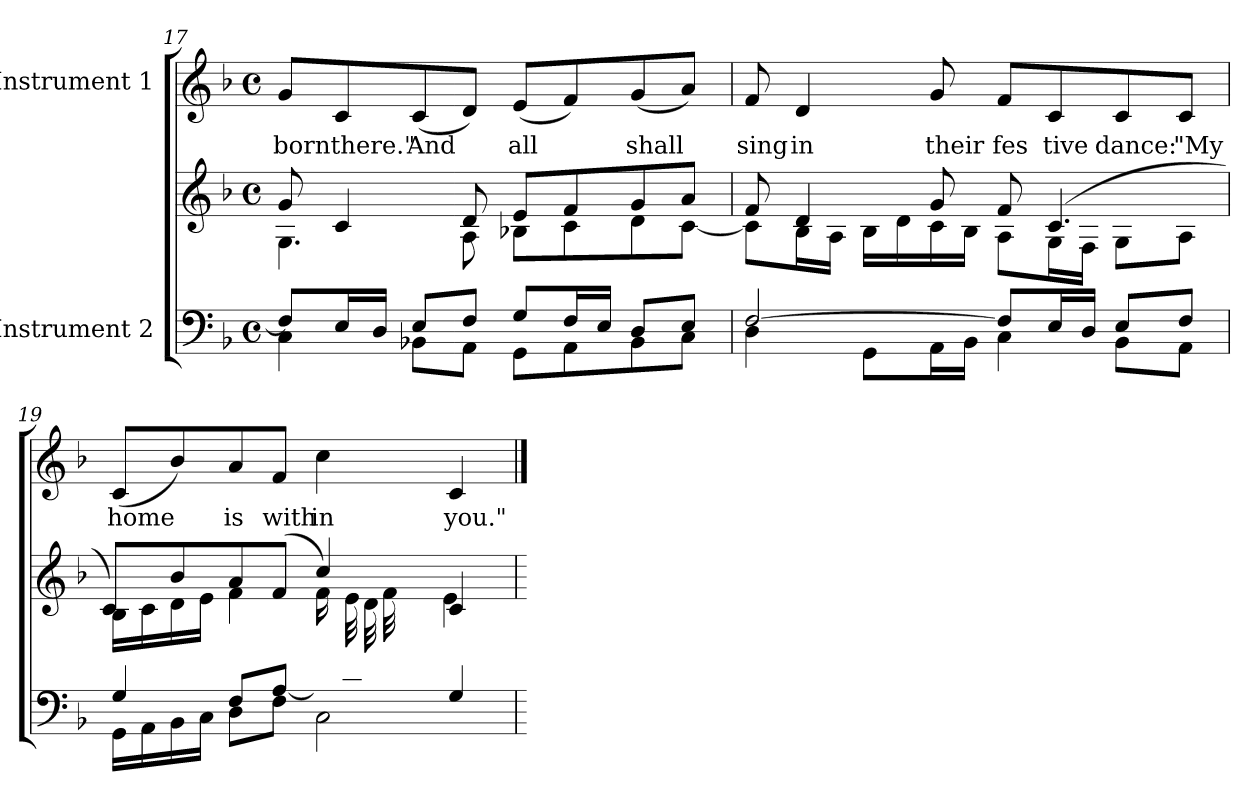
**kern	**kern	**kern	**text
*part2	*part2	*part1	*part1
*staff3	*staff2	*staff1	*staff1
*I"Instrument 2	*	*I"Instrument 1	*
!!LO:LB:g=z
*clefF4	*clefG2	*clefG2	*
*k[b-]	*k[b-]	*k[b-]	*
*F:	*F:	*F:	*
*M4/4	*M4/4	*M4/4	*
*met(c)	*met(c)	*met(c)	*
=17	=17	=17	=17
*^	*^	*	*
!	!	!	!	!	!LO:LY:b
8F/L]	4C\	8g/	4.G\	8g/L	bornthere."
16E/	.	4c/	.	8c/	.
16D/J	.	.	.	.	.
!	!	!	!	!	!LO:LY:b:cj
8E/L	8BB-X\L	.	.	(<8c/	And
8F/J	8AA\J	8d/	8A\	8d/J)	.
!	!	!	!	!	!LO:LY:b
8G/L	8GG\L	8e/L	8B-X\L	(<8e/L	all
16F/	8AA\	8f/	8c\	8f/)	.
16E/J	.	.	.	.	.
!	!	!	!	!	!LO:LY:b:cj
8D/L	8BB-\	8g/	8d\	(<8g/	shall
8E/J	8C\J	8a/J	[<8c\J	8a/J)	.
=18	=18	=18	=18	=18	=18
!	!	!	!	!	!LO:LY:b:cj
[>2F/	4D\	8f/	8c\L]	8f/	sing
!	!	!	!	!	!LO:LY:b
.	.	4d/	16B-\	4d/	in
.	.	.	16A\J	.	.
.	8GG\L	.	16B-\L	.	.
.	.	.	16d\	.	.
!	!	!	!	!	!LO:LY:b:cj
.	16AA\	8g/	16c\	8g/	their
.	16BB-\J	.	16B-\J	.	.
!	!	!	!	!	!LO:LY:b:cj
8F/L]	4C\	8f/	8A\L	8f/L	fes
!	!	!	!	!	!LO:LY:b
16E/	.	(>4.c/	16G\	8c/	tive
16D/J	.	.	16F\J	.	.
!	!	!	!	!	!LO:LY:b:cj
8E/L	8BB-\L	.	8G\L	8c/	dance:
!	!	!	!	!	!LO:LY:b:cj
8F/J	8AA\J	.	8A\J	8c/J	"My
=19	=19	=19	=19	=19	=19
*	*^	*	*	*	*
!	!	!	!	!	!	!LO:LY:b
2ryy	4G/	16GG\L	16B-\L	8c/L)	(<8c/L	home
.	.	16AA\	16c\	.	.	.
.	.	16BB-\	16d\	8b-/	8b-/)	.
.	.	16C\J	16e\J	.	.	.
!	!	!	!	!	!	!LO:LY:b:rj
.	8F/L	8D\L	4f\	8a/	8a/	is
!	!	!	!	!	!	!LO:LY:b:cj
.	[>8A/J	8F\J	.	(<8f/J	8f/J	with
!	!	!	!	!	!	!LO:LY:b:cj
16A/J]	4ryy	2C\	16f\L)	4cc/	4cc\	in
16c/	.	.	32e\L	.	.	.
.	.	.	32d\	.	.	.
16B-/	.	.	32f\	.	.	.
.	.	.	16.ryy	.	.	.
16A/J	.	.	.	.	.	.
!	!	!	!	!	!	!LO:LY:b:cj
4ryy	4G/	.	4c/	4e\	4c/	you."
*v	*v	*v	*	*	*	*
*	*v	*v	*	*
=	=	==	==
*-	*-	*-	*-
